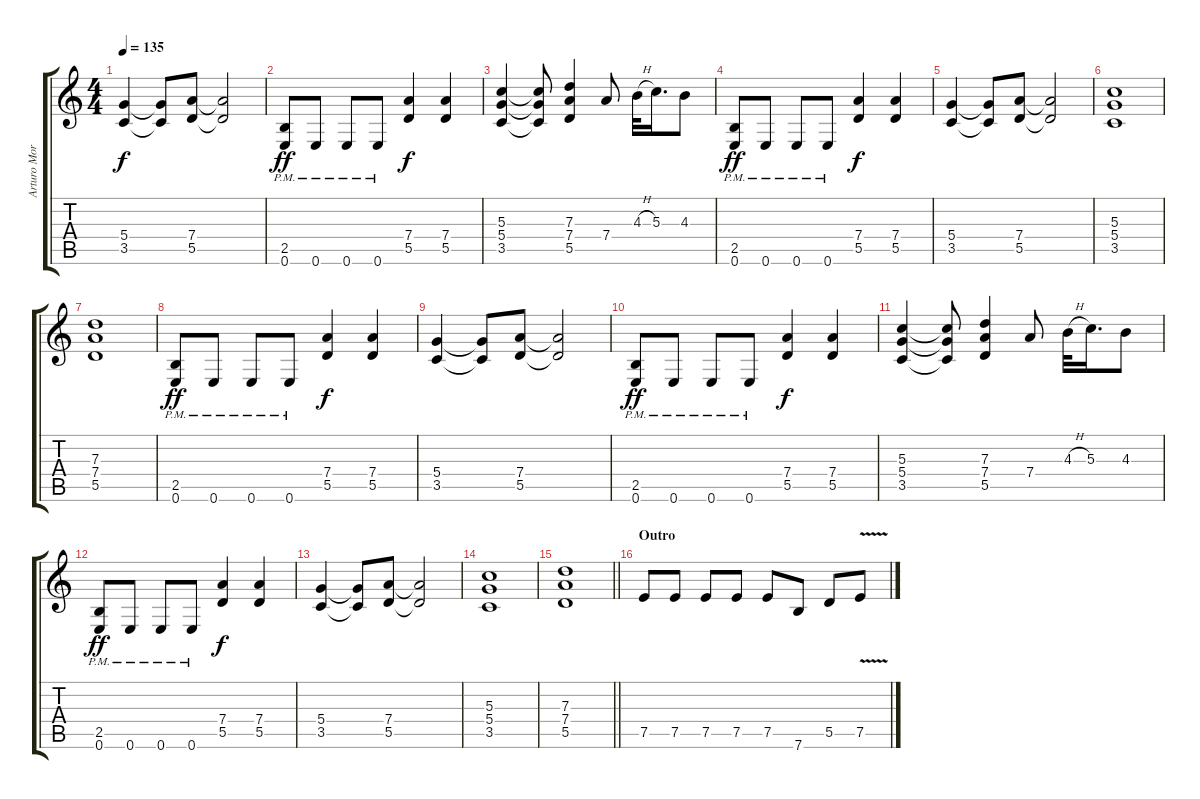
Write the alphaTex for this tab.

\track ("Arturo Morras" "Arturo Mor") {instrument distortionguitar}
\staff {score tabs}
\tuning (E4 B3 G3 D3 A2 E2) {hide}
\ts (4 4)
\tempo 135
\clef g2
\ks c
(5.4 3.5).4{dy f} (5.4{t} 3.5{t}).8 (7.4 5.5).8 (7.4{t} 5.5{t}).2 |
(2.5{pm} 0.6{pm}).8{dy ff} 0.6{pm}.8 0.6{pm}.8 0.6{pm}.8 (7.4 5.5).4{dy f} (7.4 5.5).4 |
(5.3 5.4 3.5).4 (5.3{t} 5.4{t} 3.5{t}).8 (7.3 7.4 5.5).4 7.4.8 4.3{h}.32 5.3.16{d} 4.3.8 |
(2.5{pm} 0.6{pm}).8{dy ff} 0.6{pm}.8 0.6{pm}.8 0.6{pm}.8 (7.4 5.5).4{dy f} (7.4 5.5).4 |
(5.4 3.5).4 (5.4{t} 3.5{t}).8 (7.4 5.5).8 (7.4{t} 5.5{t}).2 |
(5.3 5.4 3.5).1 |
(7.3 7.4 5.5).1 |
(2.5{pm} 0.6{pm}).8{dy ff} 0.6{pm}.8 0.6{pm}.8 0.6{pm}.8 (7.4 5.5).4{dy f} (7.4 5.5).4 |
(5.4 3.5).4 (5.4{t} 3.5{t}).8 (7.4 5.5).8 (7.4{t} 5.5{t}).2 |
(2.5{pm} 0.6{pm}).8{dy ff} 0.6{pm}.8 0.6{pm}.8 0.6{pm}.8 (7.4 5.5).4{dy f} (7.4 5.5).4 |
(5.3 5.4 3.5).4 (5.3{t} 5.4{t} 3.5{t}).8 (7.3 7.4 5.5).4 7.4.8 4.3{h}.32 5.3.16{d} 4.3.8 |
(2.5{pm} 0.6{pm}).8{dy ff} 0.6{pm}.8 0.6{pm}.8 0.6{pm}.8 (7.4 5.5).4{dy f} (7.4 5.5).4 |
(5.4 3.5).4 (5.4{t} 3.5{t}).8 (7.4 5.5).8 (7.4{t} 5.5{t}).2 |
(5.3 5.4 3.5).1 |
\barLineRight lightlight
(7.3 7.4 5.5).1 |
\section ("" "Outro")
7.5.8 7.5.8 7.5.8 7.5.8 7.5.8 7.6.8 5.5.8 7.5{v}.8
